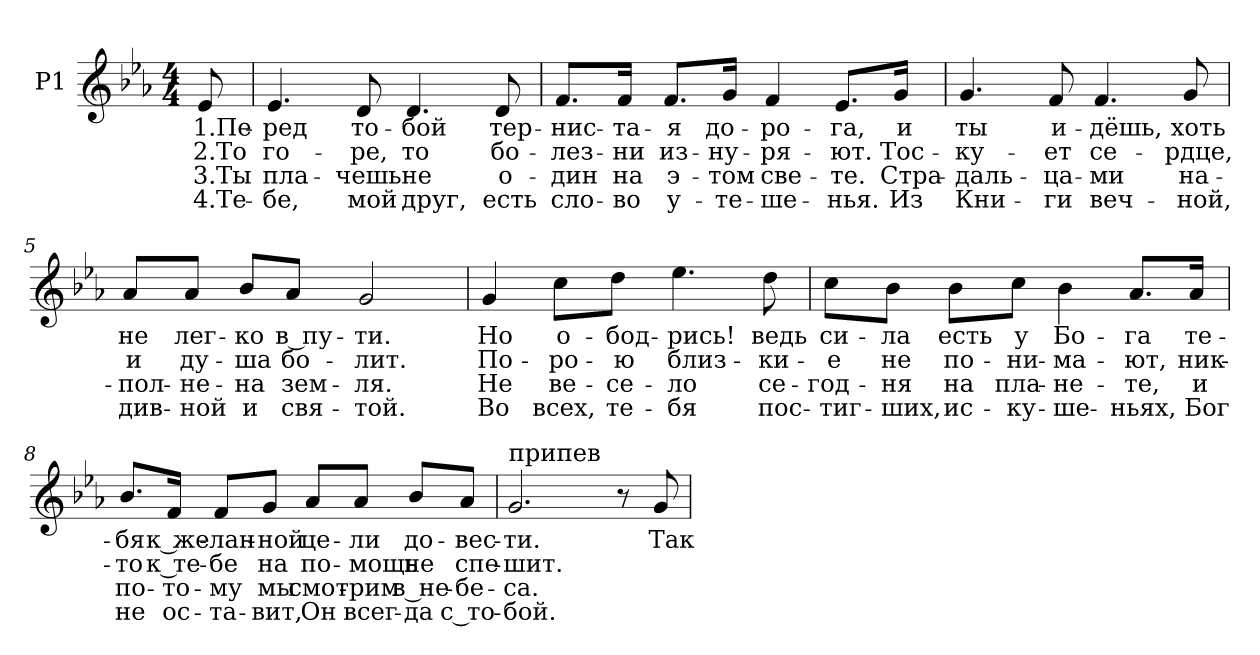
**kern	**text	**text	**text	**text
*part1	*part1	*part1	*part1	*part1
*staff1	*staff1	*staff1	*staff1	*staff1
*I"P1	*	*	*	*
!!LO:PB:g=z
*clefG2	*	*	*	*
*k[b-e-a-]	*	*	*	*
*c:	*	*	*	*
*M4/4	*	*	*	*
=1	=1	=1	=1	=1
!	!LO:LY:b:color=#000000	!LO:LY:b:color=#000000	!LO:LY:b:color=#000000	!LO:LY:b:color=#000000
8e-i/	1.Пе-	2.То	3.Ты	4.Те-
=2	=2	=2	=2	=2
!	!LO:LY:b:color=#000000	!LO:LY:b:color=#000000	!LO:LY:b:color=#000000	!LO:LY:b:color=#000000
4.e-i/	-ред	го-	-пла-	-бе,
!	!LO:LY:b:color=#000000	!LO:LY:b:color=#000000	!LO:LY:b:color=#000000	!LO:LY:b:color=#000000
8di/	то-	-ре,	чешь	мой
!	!LO:LY:b:color=#000000	!LO:LY:b:color=#000000	!LO:LY:b:color=#000000	!LO:LY:b:color=#000000
4.di/	-бой	то	не	друг,
!	!LO:LY:b:color=#000000	!LO:LY:b:color=#000000	!LO:LY:b:color=#000000	!LO:LY:b:color=#000000
8di/	тер-	бо-	о-	-есть
=3	=3	=3	=3	=3
!	!LO:LY:b:color=#000000	!LO:LY:b:color=#000000	!LO:LY:b:color=#000000	!LO:LY:b:color=#000000
8.fi/L	-нис-	-лез-	дин	сло-
!	!LO:LY:b:color=#000000	!LO:LY:b:color=#000000	!LO:LY:b:color=#000000	!LO:LY:b:color=#000000
16fi/Jk	-та-	-ни	-на	во
!	!LO:LY:b:color=#000000	!LO:LY:b:color=#000000	!LO:LY:b:color=#000000	!LO:LY:b:color=#000000
8.fi/L	-я	из-	э-	-у-
!	!LO:LY:b:color=#000000	!LO:LY:b:color=#000000	!LO:LY:b:color=#000000	!LO:LY:b:color=#000000
16gi/Jk	до-	-ну-	-том	те-
!	!LO:LY:b:color=#000000	!LO:LY:b:color=#000000	!LO:LY:b:color=#000000	!LO:LY:b:color=#000000
4fi/	-ро-	-ря-	-све-	-ше-
!	!LO:LY:b:color=#000000	!LO:LY:b:color=#000000	!LO:LY:b:color=#000000	!LO:LY:b:color=#000000
8.e-i/L	-га,	-ют.	-те.	нья.
!	!LO:LY:b:color=#000000	!LO:LY:b:color=#000000	!LO:LY:b:color=#000000	!LO:LY:b:color=#000000
16gi/Jk	и	Тос-	Стра-	-Из
=4	=4	=4	=4	=4
!	!LO:LY:b:color=#000000	!LO:LY:b:color=#000000	!LO:LY:b:color=#000000	!LO:LY:b:color=#000000
4.gi/	ты	-ку-	даль-	-Кни-
!	!LO:LY:b:color=#000000	!LO:LY:b:color=#000000	!LO:LY:b:color=#000000	!LO:LY:b:color=#000000
8fi/	и-	-ет	-ца-	-ги
!	!LO:LY:b:color=#000000	!LO:LY:b:color=#000000	!LO:LY:b:color=#000000	!LO:LY:b:color=#000000
4.fi/	-дёшь,	се-	ми	веч-
!	!LO:LY:b:color=#000000	!LO:LY:b:color=#000000	!LO:LY:b:color=#000000	!LO:LY:b:color=#000000
8gi/	хоть	-рдце,	-на-	-ной,
!!LO:LB:g=z
=5	=5	=5	=5	=5
!	!LO:LY:b:color=#000000	!LO:LY:b:color=#000000	!LO:LY:b:color=#000000	!LO:LY:b:color=#000000
8a-i/L	не	и	пол-	-див-
!	!LO:LY:b:color=#000000	!LO:LY:b:color=#000000	!LO:LY:b:color=#000000	!LO:LY:b:color=#000000
8a-i/J	лег-	ду-	-не-	-ной
!	!LO:LY:b:color=#000000	!LO:LY:b:color=#000000	!LO:LY:b:color=#000000	!LO:LY:b:color=#000000
8b-i/L	-ко	-ша	на	и
!	!LO:LY:b:color=#000000	!LO:LY:b:color=#000000	!LO:LY:b:color=#000000	!LO:LY:b:color=#000000
8a-i/J	в пу-	бо-	зем-	-свя-
!	!LO:LY:b:color=#000000	!LO:LY:b:color=#000000	!LO:LY:b:color=#000000	!LO:LY:b:color=#000000
2gi/	-ти.	-лит.	-ля.	той.
=6	=6	=6	=6	=6
!	!LO:LY:b:color=#000000	!LO:LY:b:color=#000000	!LO:LY:b:color=#000000	!LO:LY:b:color=#000000
4gi/	Но	По-	Не	Во
!	!LO:LY:b:color=#000000	!LO:LY:b:color=#000000	!LO:LY:b:color=#000000	!LO:LY:b:color=#000000
8cci\L	о-	-ро-	ве-	-всех,
!	!LO:LY:b:color=#000000	!LO:LY:b:color=#000000	!LO:LY:b:color=#000000	!LO:LY:b:color=#000000
8ddi\J	-бод-	-ю	се-	-те-
!	!LO:LY:b:color=#000000	!LO:LY:b:color=#000000	!LO:LY:b:color=#000000	!LO:LY:b:color=#000000
4.ee-i\	-рись!	близ-	-ло	бя
!	!LO:LY:b:color=#000000	!LO:LY:b:color=#000000	!LO:LY:b:color=#000000	!LO:LY:b:color=#000000
8ddi\	ведь	-ки-	се-	-пос-
=7	=7	=7	=7	=7
!	!LO:LY:b:color=#000000	!LO:LY:b:color=#000000	!LO:LY:b:color=#000000	!LO:LY:b:color=#000000
8cci\L	си-	-е	-год-	-тиг-
!	!LO:LY:b:color=#000000	!LO:LY:b:color=#000000	!LO:LY:b:color=#000000	!LO:LY:b:color=#000000
8b-i\J	-ла	не	-ня	ших,
!	!LO:LY:b:color=#000000	!LO:LY:b:color=#000000	!LO:LY:b:color=#000000	!LO:LY:b:color=#000000
8b-i\L	есть	по-	на	ис-
!	!LO:LY:b:color=#000000	!LO:LY:b:color=#000000	!LO:LY:b:color=#000000	!LO:LY:b:color=#000000
8cci\J	у	-ни-	-пла-	-ку-
!	!LO:LY:b:color=#000000	!LO:LY:b:color=#000000	!LO:LY:b:color=#000000	!LO:LY:b:color=#000000
4b-i\	Бо-	-ма-	-не-	-ше-
!	!LO:LY:b:color=#000000	!LO:LY:b:color=#000000	!LO:LY:b:color=#000000	!LO:LY:b:color=#000000
8.a-i/L	-га	-ют,	-те,	ньях,
!	!LO:LY:b:color=#000000	!LO:LY:b:color=#000000	!LO:LY:b:color=#000000	!LO:LY:b:color=#000000
16a-i/Jk	те-	ник-	и	Бог
!!LO:LB:g=z
=8	=8	=8	=8	=8
!	!LO:LY:b:color=#000000	!LO:LY:b:color=#000000	!LO:LY:b:color=#000000	!LO:LY:b:color=#000000
8.b-i/L	-бя	-то	по-	-не
!	!LO:LY:b:color=#000000	!LO:LY:b:color=#000000	!LO:LY:b:color=#000000	!LO:LY:b:color=#000000
16fi/Jk	к же-	к те-	то-	-ос-
!	!LO:LY:b:color=#000000	!LO:LY:b:color=#000000	!LO:LY:b:color=#000000	!LO:LY:b:color=#000000
8fi/L	-лан-	-бе	-му	та-
!	!LO:LY:b:color=#000000	!LO:LY:b:color=#000000	!LO:LY:b:color=#000000	!LO:LY:b:color=#000000
8gi/J	-ной	на	-мы	вит,
!	!LO:LY:b:color=#000000	!LO:LY:b:color=#000000	!LO:LY:b:color=#000000	!LO:LY:b:color=#000000
8a-i/L	це-	по-	смот-	-Он
!	!LO:LY:b:color=#000000	!LO:LY:b:color=#000000	!LO:LY:b:color=#000000	!LO:LY:b:color=#000000
8a-i/J	-ли	-мощь	рим	всег-
!	!LO:LY:b:color=#000000	!LO:LY:b:color=#000000	!LO:LY:b:color=#000000	!LO:LY:b:color=#000000
8b-i/L	до-	не	-в не-	-да
!	!LO:LY:b:color=#000000	!LO:LY:b:color=#000000	!LO:LY:b:color=#000000	!LO:LY:b:color=#000000
8a-i/J	-вес-	спе-	бе-	-с то-
=9	=9	=9	=9	=9
!LO:TX:a:t=припев	!	!	!	!
!	!LO:LY:b:color=#000000	!LO:LY:b:color=#000000	!LO:LY:b:color=#000000	!LO:LY:b:color=#000000
2.gi/	-ти.	-шит.	-са.	бой.
8r	.	.	.	.
!	!LO:LY:b:color=#000000	!	!	!
8gi/	Так	.	.	.
=	=	=	=	=
*-	*-	*-	*-	*-
